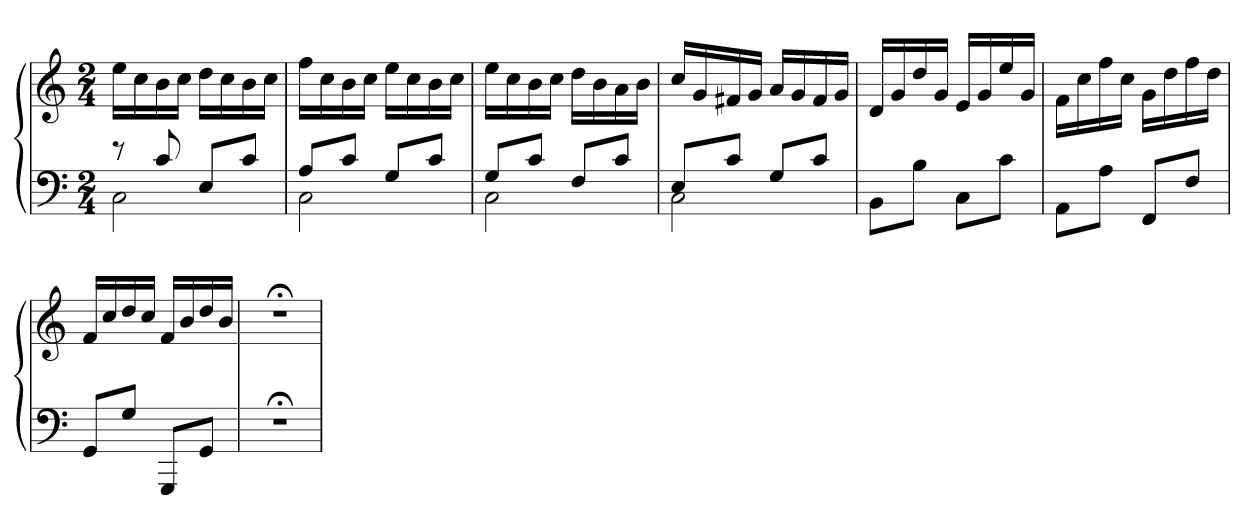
**kern	**kern
*part1	*part1
*staff2	*staff1
*clefF4	*clefG2
*k[]	*k[]
*C:	*C:
*M2/4	*M2/4
=	=
*^	*
8r	2C	16eeLL
.	.	16cc
8c	.	16b
.	.	16ccJJ
8EL	.	16ddLL
.	.	16cc
8cJ	.	16b
.	.	16ccJJ
=	=	=
8AL	2C	16ffLL
.	.	16cc
8cJ	.	16b
.	.	16ccJJ
8GL	.	16eeLL
.	.	16cc
8cJ	.	16b
.	.	16ccJJ
=	=	=
8GL	2C	16eeLL
.	.	16cc
8cJ	.	16b
.	.	16ccJJ
8FL	.	16ddLL
.	.	16b
8cJ	.	16a
.	.	16bJJ
=	=	=
8EL	2C	16ccLL
.	.	16g
8cJ	.	16f#X
.	.	16gJJ
8GL	.	16aLL
.	.	16g
8cJ	.	16f#
.	.	16gJJ
*v	*v	*
=	=
8BBL	16dLL
.	16g
8BJ	16dd
.	16gJJ
8CL	16eLL
.	16g
8cJ	16ee
.	16gJJ
=	=
8AAL	16fLL
.	16cc
8AJ	16ff
.	16ccJJ
8FFL	16gLL
.	16dd
8FJ	16ff
.	16ddJJ
=	=
8GGL	16fLL
.	16cc
8GJ	16dd
.	16ccJJ
8GGGL	16fLL
.	16b
8GGJ	16dd
.	16bJJ
=	=
2r;<	2r;<
=	=
*-	*-
